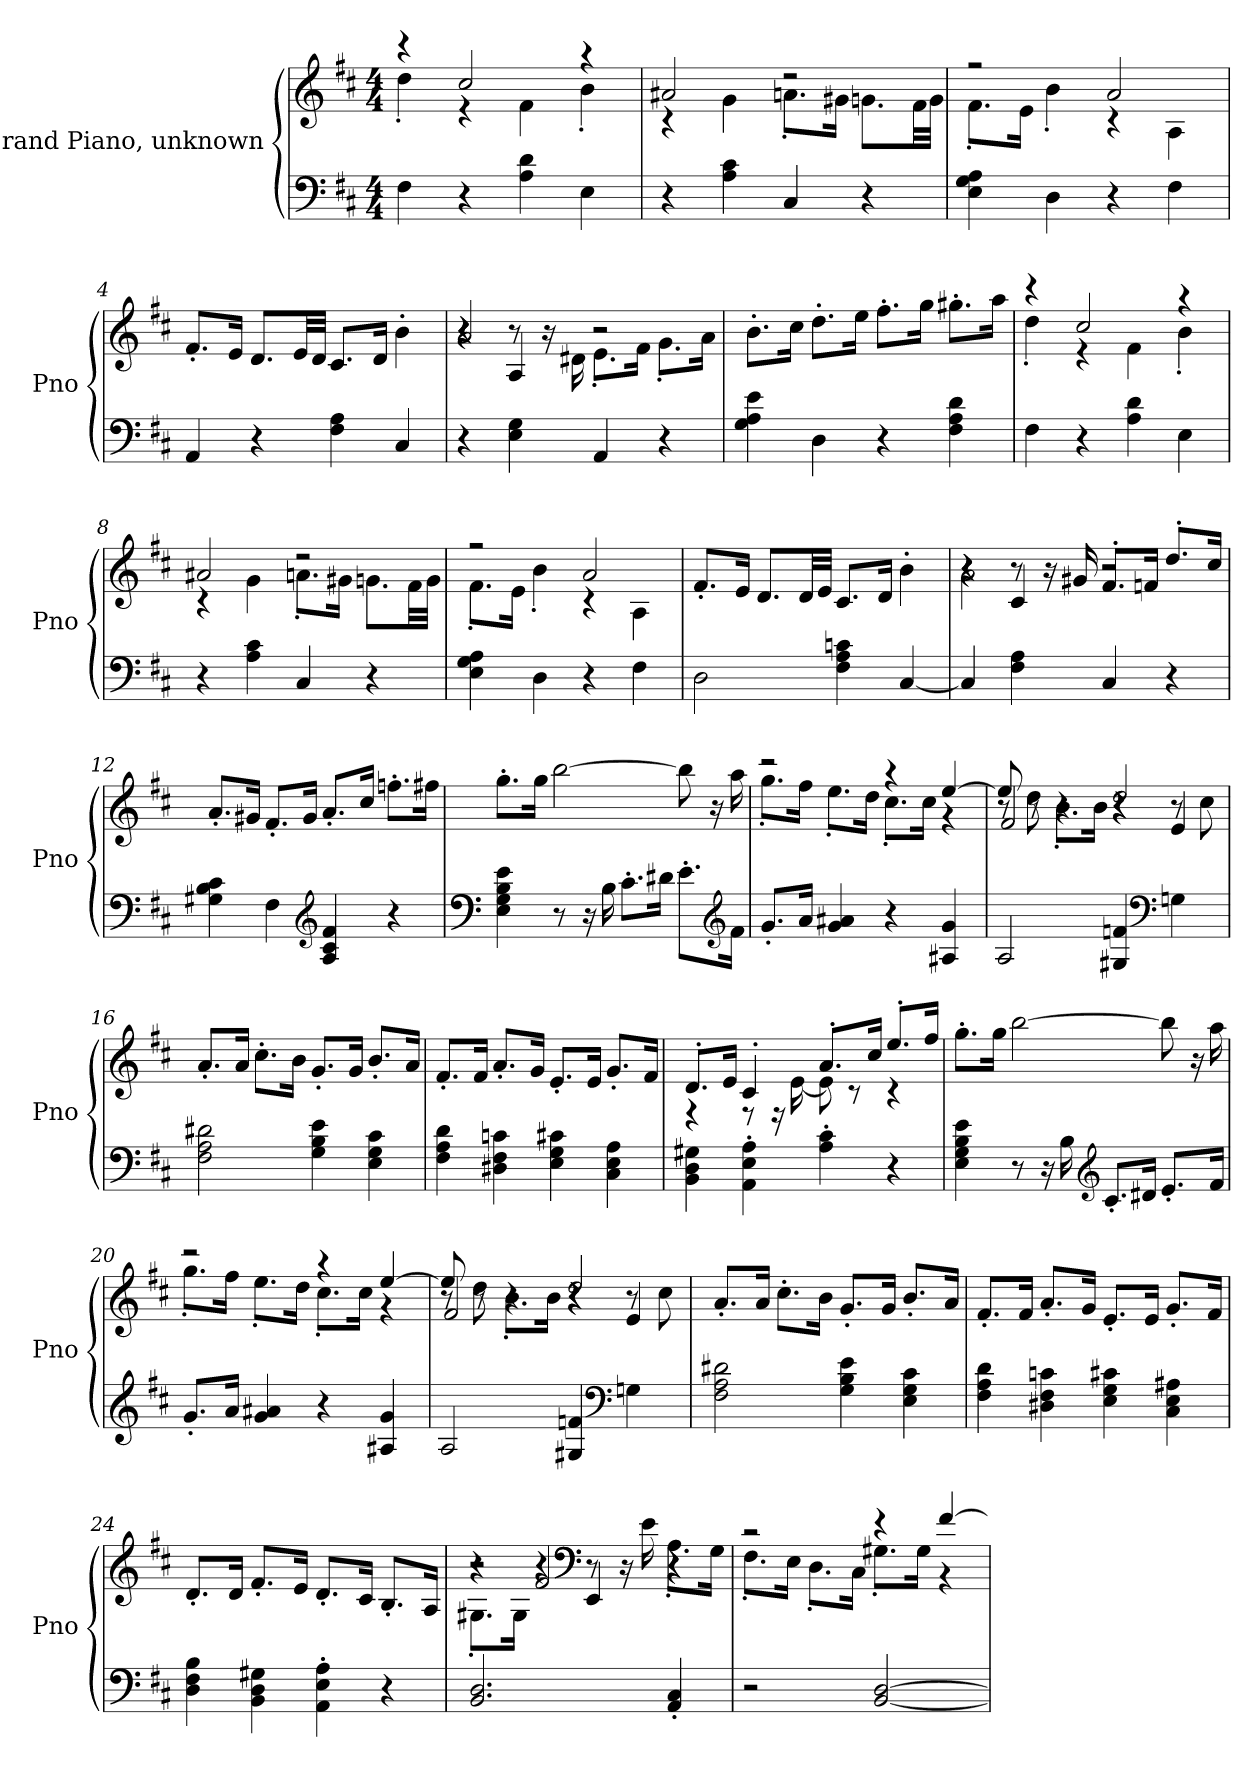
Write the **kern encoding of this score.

**kern	**kern
*part1	*part1
*staff2	*staff1
*I"Grand Piano, unknown	*
*I'Pno	*
*clefF4	*clefG2
*k[f#c#]	*k[f#c#]
*M4/4	*M4/4
*MM120	*MM120
=1	=1
*	*^
4F#\	4r	4dd'\
4r	2cc#/	4r
4A\ 4d\	.	4f#\
4E\	4r	4b'\
=2	=2	=2
4r	2a#X/	4r
4A\ 4c#\	.	4g\
4C#/	2r	8.an'\L
.	.	16g#X\Jk
4r	.	8.gn\L
.	.	32f#\LL
.	.	32g\JJJ
=3	=3	=3
4E\ 4G\ 4A\	2r	8.f#'\L
.	.	16e\Jk
4D\	.	4b'\
4r	2a/	4r
4F#\	.	4A\
*	*v	*v
=4	=4
4AA/	8.f#'/L
.	16e/Jk
4r	8.d/L
.	32e/LL
.	32d/JJJ
4F#\ 4A\	8.c#/L
.	16d/Jk
4C#/	4b'\
=5	=5
*	*^
*	*	*^
4r	2a/	4r	4r
4E\ 4G\	.	8r	4A/
.	.	16r	.
.	.	16d#X\	.
4AA/	2r	8.e'\L	2r
.	.	16f#\Jk	.
4r	.	8.g'\L	.
.	.	16a\Jk	.
*	*v	*v	*v
!!LO:LB:g=z
=6	=6
4G\ 4A\ 4e\	8.b'\L
.	16cc#\Jk
4D\	8.dd'\L
.	16ee\Jk
4r	8.ff#'\L
.	16gg\Jk
4F#\ 4A\ 4d\	8.gg#X'\L
.	16aa\Jk
=7	=7
*	*^
4F#\	4r	4dd'\
4r	2cc#/	4r
4A\ 4d\	.	4f#\
4E\	4r	4b'\
=8	=8	=8
4r	2a#X/	4r
4A\ 4c#\	.	4g\
4C#/	2r	8.an'\L
.	.	16g#X\Jk
4r	.	8.gn\L
.	.	32f#\LL
.	.	32g\JJJ
=9	=9	=9
4E\ 4G\ 4A\	2r	8.f#'\L
.	.	16e\Jk
4D\	.	4b'\
4r	2a/	4r
4F#\	.	4A\
*	*v	*v
=10	=10
2D\	8.f#'/L
.	16e/Jk
.	8.d/L
.	32d/LL
.	32e/JJJ
4F#\ 4A\ 4cn\	8.c#/L
.	16d/Jk
[4C#/	4b'\
!!LO:LB:g=z
=11	=11
*	*^
*	*	*^
4C#/]	4r	2a\	4r
4F#\ 4A\	8r	.	4c#/
.	16r	.	.
.	16g#X/	.	.
4C#/	8.f#'/L	2r	2r
.	16fn/Jk	.	.
4r	8.dd'/L	.	.
.	16cc#/Jk	.	.
*	*v	*v	*v
=12	=12
4G#X\ 4B\ 4c#\	8.a'/L
.	16g#X/Jk
4F#\	8.f#'/L
.	16g#/Jk
*clefG2	*
4A/ 4c#/ 4f#/	8.a'/L
.	16cc#/Jk
4r	8.ffn'\L
.	16ff#X\Jk
=13	=13
*clefF4	*
4E\ 4G\ 4B\ 4e\	8.gg'\L
.	16gg\Jk
8r	[2bb\
16r	.
16B\	.
8.c#'\L	.
16d#X\Jk	.
8.e'\L	8bb\]
.	16r
*clefG2	*
16f#\Jk	16aa\
!!LO:LB:g=z
=14	=14
*	*^
8.g'/L	2r	8.gg'\L
16a/Jk	.	16ff#\Jk
4g/ 4a#X/	.	8.ee'\L
.	.	16dd\Jk
4r	4r	8.cc#'\L
.	.	16cc#\Jk
4A#X/ 4g/	[4ee/	4r
=15	=15	=15
*	*	*^
2A/	8ee/]	8r	2f#/
.	8r	8dd\	.
.	4r	8.b'\L	.
.	.	16b\Jk	.
4G#X/ 4fn/	2dd/	4r	4r
*clefF4	*	*	*
4Gn\	.	8r	4e/
.	.	8cc#\	.
*	*v	*v	*v
=16	=16
2F#\ 2A\ 2d#X\	8.a'/L
.	16a/Jk
.	8.cc#'\L
.	16b\Jk
4G\ 4B\ 4e\	8.g'/L
.	16g/Jk
4E\ 4G\ 4c#\	8.b'/L
.	16a/Jk
=17	=17
4F#\ 4A\ 4d\	8.f#'/L
.	16f#/Jk
4D#X\ 4F#\ 4cn\	8.a'/L
.	16g/Jk
4E\ 4G\ 4c#X\	8.e'/L
.	16e/Jk
4C#\ 4E\ 4A\	8.g'/L
.	16f#/Jk
!!LO:LB:g=z
=18	=18
*	*^
4BB\ 4D\ 4G#X\	8.d'/L	4r
.	16e/Jk	.
4AA\' 4E\' 4A\'	4c#'/	8r
.	.	16r
.	.	[16e\
4A\' 4c#\'	8.a'/L	8e\]
.	.	8r
.	16cc#/Jk	.
4r	8.ee'/L	4r
.	16ff#/Jk	.
*	*v	*v
=19	=19
4E\ 4G\ 4B\ 4e\	8.gg'\L
.	16gg\Jk
8r	[2bb\
16r	.
16B\	.
*clefG2	*
8.c#'/L	.
16d#X/Jk	.
8.e'/L	8bb\]
.	16r
16f#/Jk	16aa\
=20	=20
*	*^
8.g'/L	2r	8.gg'\L
16a/Jk	.	16ff#\Jk
4g/ 4a#X/	.	8.ee'\L
.	.	16dd\Jk
4r	4r	8.cc#'\L
.	.	16cc#\Jk
4A#X/ 4g/	[4ee/	4r
!!LO:LB:g=z
=21	=21	=21
*	*	*^
2A/	8ee/]	8r	2f#/
.	8r	8dd\	.
.	4r	8.b'\L	.
.	.	16b\Jk	.
4G#X/ 4fn/	2dd/	4r	4r
*clefF4	*	*	*
4Gn\	.	8r	4e/
.	.	8cc#\	.
*	*v	*v	*v
=22	=22
2F#\ 2A\ 2d#X\	8.a'/L
.	16a/Jk
.	8.cc#'\L
.	16b\Jk
4G\ 4B\ 4e\	8.g'/L
.	16g/Jk
4E\ 4G\ 4c#\	8.b'/L
.	16a/Jk
=23	=23
4F#\ 4A\ 4d\	8.f#'/L
.	16f#/Jk
4D#X\ 4F#\ 4cn\	8.a'/L
.	16g/Jk
4E\ 4G\ 4c#X\	8.e'/L
.	16e/Jk
4C#\ 4E\ 4A#X\	8.g'/L
.	16f#/Jk
=24	=24
4D\ 4F#\ 4B\	8.d'/L
.	16d/Jk
4BB\ 4D\ 4G#X\	8.f#'/L
.	16e/Jk
4AA\' 4E\' 4A\'	8.d'/L
.	16c#/Jk
4r	8.B'/L
.	16A/Jk
!!LO:PB:g=z
=25	=25
*	*^
*	*	*^
2.BB/ 2.D/	4r	8.G#X'\L	2r
.	.	16G#\Jk	.
.	2f#/	4r	.
*	*clefF4	*	*
.	.	8r	4EE/
.	.	16r	.
.	.	16e\	.
4AA/' 4C#/'	4r	8.A'\L	4r
.	.	16G#\Jk	.
*	*	*v	*v
=26	=26	=26
2r	2r	8.F#'\L
.	.	16E\Jk
.	.	8.D'\L
.	.	16C#\Jk
[2BB/ [2D/	4r	8.G#X'\L
.	.	16G#\Jk
.	[4f#/	4r
*	*v	*v
=	=
*-	*-
